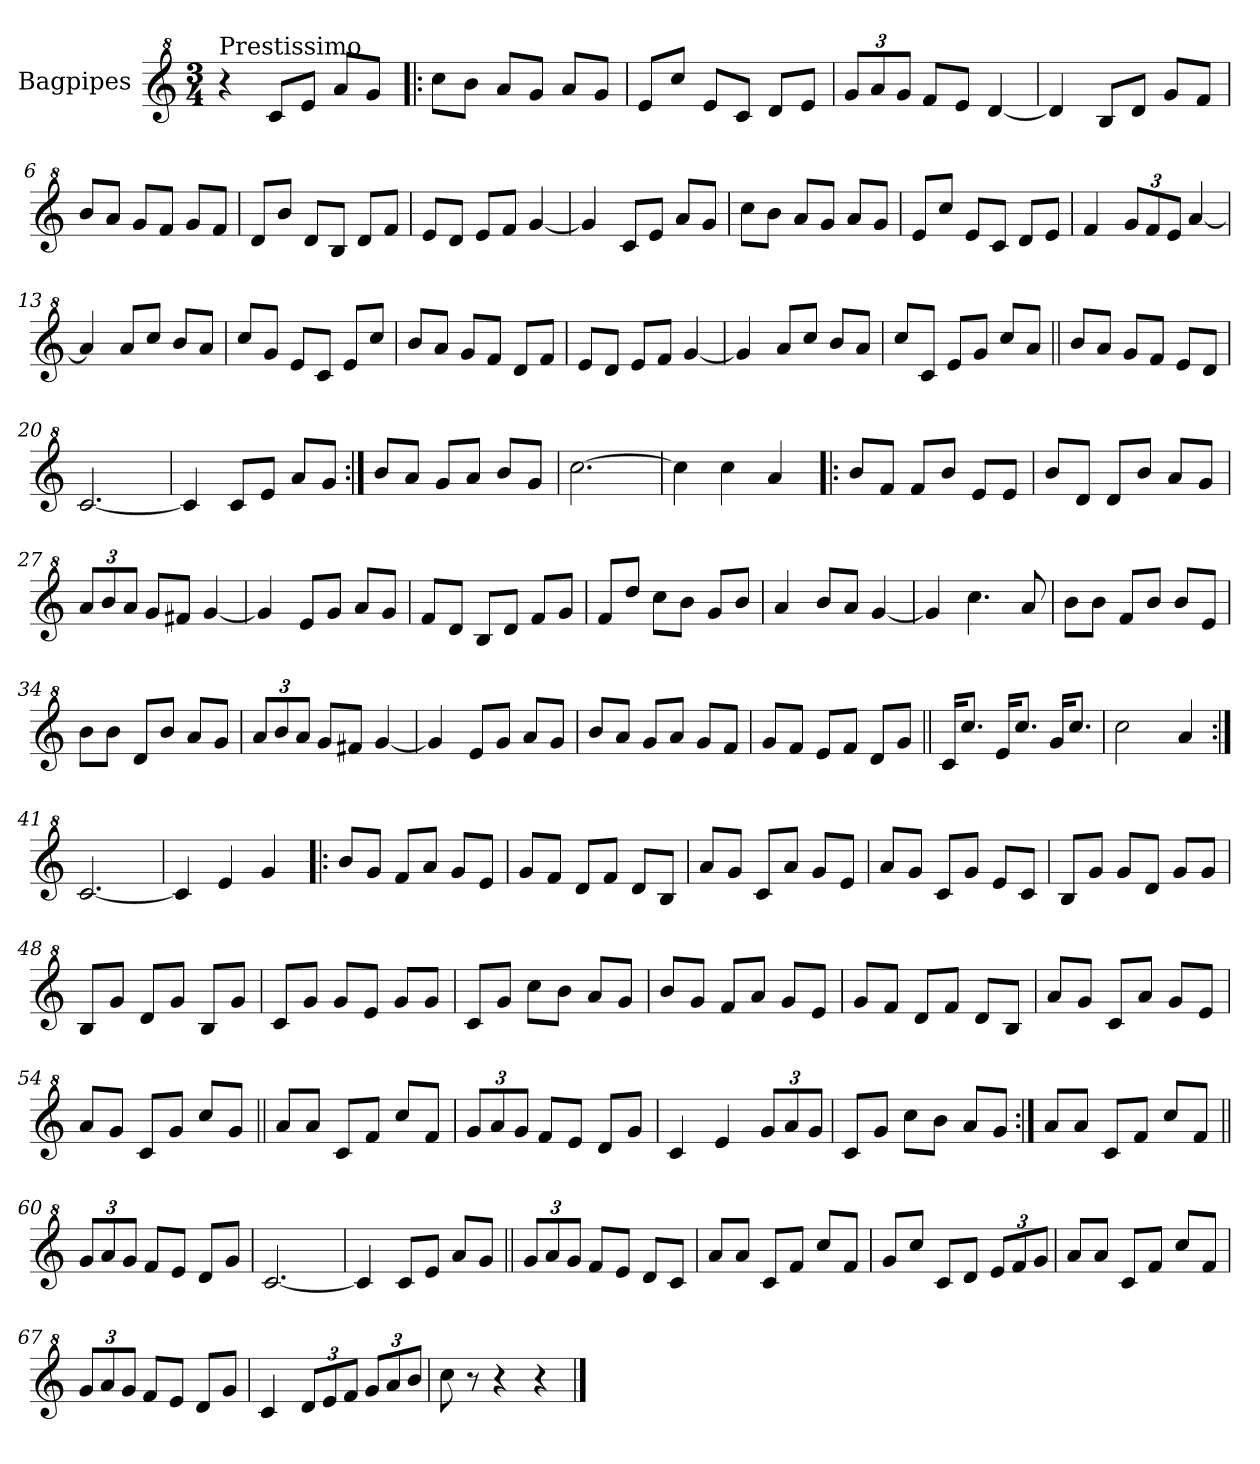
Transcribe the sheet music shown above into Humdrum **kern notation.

**kern
*part1
*staff1
*I"Bagpipes
*I'Bag
*clefG^2
*k[]
*C:
*M3/4
=1
!LO:TX:a:t=Prestissimo
4r
8cc/L
8ee/J
8aa/L
8gg/J
=2!|:
8ccc\L
8bb\J
8aa/L
8gg/J
8aa/L
8gg/J
=3
8ee/L
8ccc/J
8ee/L
8cc/J
8dd/L
8ee/J
=4
*Xbrackettup
12gg/L
12aa/
12gg/J
8ff/L
8ee/J
[4dd/
=5
4dd/]
8b/L
8dd/J
8gg/L
8ff/J
=6
8bb/L
8aa/J
8gg/L
8ff/J
8gg/L
8ff/J
=7
8dd/L
8bb/J
8dd/L
8b/J
8dd/L
8ff/J
!!LO:LB:g=z
=8
8ee/L
8dd/J
8ee/L
8ff/J
[4gg/
=9
4gg/]
8cc/L
8ee/J
8aa/L
8gg/J
=10
8ccc\L
8bb\J
8aa/L
8gg/J
8aa/L
8gg/J
=11
8ee/L
8ccc/J
8ee/L
8cc/J
8dd/L
8ee/J
=12
4ff/
12gg/L
12ff/
12ee/J
[4aa/
=13
4aa/]
8aa/L
8ccc/J
8bb/L
8aa/J
=14
8ccc/L
8gg/J
8ee/L
8cc/J
8ee/L
8ccc/J
=15
8bb/L
8aa/J
8gg/L
8ff/J
8dd/L
8ff/J
!!LO:LB:g=z
=16
8ee/L
8dd/J
8ee/L
8ff/J
[4gg/
=17
4gg/]
8aa/L
8ccc/J
8bb/L
8aa/J
=18
8ccc/L
8cc/J
8ee/L
8gg/J
8ccc/L
8aa/J
=19||
8bb/L
8aa/J
8gg/L
8ff/J
8ee/L
8dd/J
=20
[2.cc/
=21
4cc/]
8cc/L
8ee/J
8aa/L
8gg/J
=22:|!
8bb/L
8aa/J
8gg/L
8aa/J
8bb/L
8gg/J
=23
[2.ccc\
=24
4ccc\]
4ccc\
4aa/
!!LO:LB:g=z
=25!|:
8bb/L
8ff/J
8ff/L
8bb/J
8ee/L
8ee/J
=26
8bb/L
8dd/J
8dd/L
8bb/J
8aa/L
8gg/J
=27
12aa/L
12bb/
12aa/J
8gg/L
8ff#X/J
[4gg/
=28
4gg/]
8ee/L
8gg/J
8aa/L
8gg/J
=29
8ff/L
8dd/J
8b/L
8dd/J
8ff/L
8gg/J
=30
8ff/L
8ddd/J
8ccc\L
8bb\J
8gg/L
8bb/J
=31
4aa/
8bb/L
8aa/J
[4gg/
=32
4gg/]
4.ccc\
8aa/
!!LO:LB:g=z
=33
8bb\L
8bb\J
8ff/L
8bb/J
8bb/L
8ee/J
=34
8bb\L
8bb\J
8dd/L
8bb/J
8aa/L
8gg/J
=35
12aa/L
12bb/
12aa/J
8gg/L
8ff#X/J
[4gg/
=36
4gg/]
8ee/L
8gg/J
8aa/L
8gg/J
=37
8bb/L
8aa/J
8gg/L
8aa/J
8gg/L
8ff/J
=38
8gg/L
8ff/J
8ee/L
8ff/J
8dd/L
8gg/J
=39||
16cc/KL
8.ccc/J
16ee/KL
8.ccc/J
16gg/KL
8.ccc/J
!!LO:LB:g=z
=40
2ccc\
4aa/
=41:|!
[2.cc/
=42
4cc/]
4ee/
4gg/
=43!|:
8bb/L
8gg/J
8ff/L
8aa/J
8gg/L
8ee/J
=44
8gg/L
8ff/J
8dd/L
8ff/J
8dd/L
8b/J
=45
8aa/L
8gg/J
8cc/L
8aa/J
8gg/L
8ee/J
=46
8aa/L
8gg/J
8cc/L
8gg/J
8ee/L
8cc/J
=47
8b/L
8gg/J
8gg/L
8dd/J
8gg/L
8gg/J
=48
8b/L
8gg/J
8dd/L
8gg/J
8b/L
8gg/J
!!LO:LB:g=z
=49
8cc/L
8gg/J
8gg/L
8ee/J
8gg/L
8gg/J
=50
8cc/L
8gg/J
8ccc\L
8bb\J
8aa/L
8gg/J
=51
8bb/L
8gg/J
8ff/L
8aa/J
8gg/L
8ee/J
=52
8gg/L
8ff/J
8dd/L
8ff/J
8dd/L
8b/J
=53
8aa/L
8gg/J
8cc/L
8aa/J
8gg/L
8ee/J
=54
8aa/L
8gg/J
8cc/L
8gg/J
8ccc/L
8gg/J
=55||
8aa/L
8aa/J
8cc/L
8ff/J
8ccc/L
8ff/J
!!LO:LB:g=z
=56
12gg/L
12aa/
12gg/J
8ff/L
8ee/J
8dd/L
8gg/J
=57
4cc/
4ee/
12gg/L
12aa/
12gg/J
=58
8cc/L
8gg/J
8ccc\L
8bb\J
8aa/L
8gg/J
=59:|!
8aa/L
8aa/J
8cc/L
8ff/J
8ccc/L
8ff/J
=60||
12gg/L
12aa/
12gg/J
8ff/L
8ee/J
8dd/L
8gg/J
=61
[2.cc/
=62
4cc/]
8cc/L
8ee/J
8aa/L
8gg/J
=63||
12gg/L
12aa/
12gg/J
8ff/L
8ee/J
8dd/L
8cc/J
!!LO:LB:g=z
=64
8aa/L
8aa/J
8cc/L
8ff/J
8ccc/L
8ff/J
=65
8gg/L
8ccc/J
8cc/L
8dd/J
12ee/L
12ff/
12gg/J
=66
8aa/L
8aa/J
8cc/L
8ff/J
8ccc/L
8ff/J
=67
12gg/L
12aa/
12gg/J
8ff/L
8ee/J
8dd/L
8gg/J
=68
4cc/
12dd/L
12ee/
12ff/J
12gg/L
12aa/
12bb/J
=69
8ccc\
8r
4r
4r
==
*-
